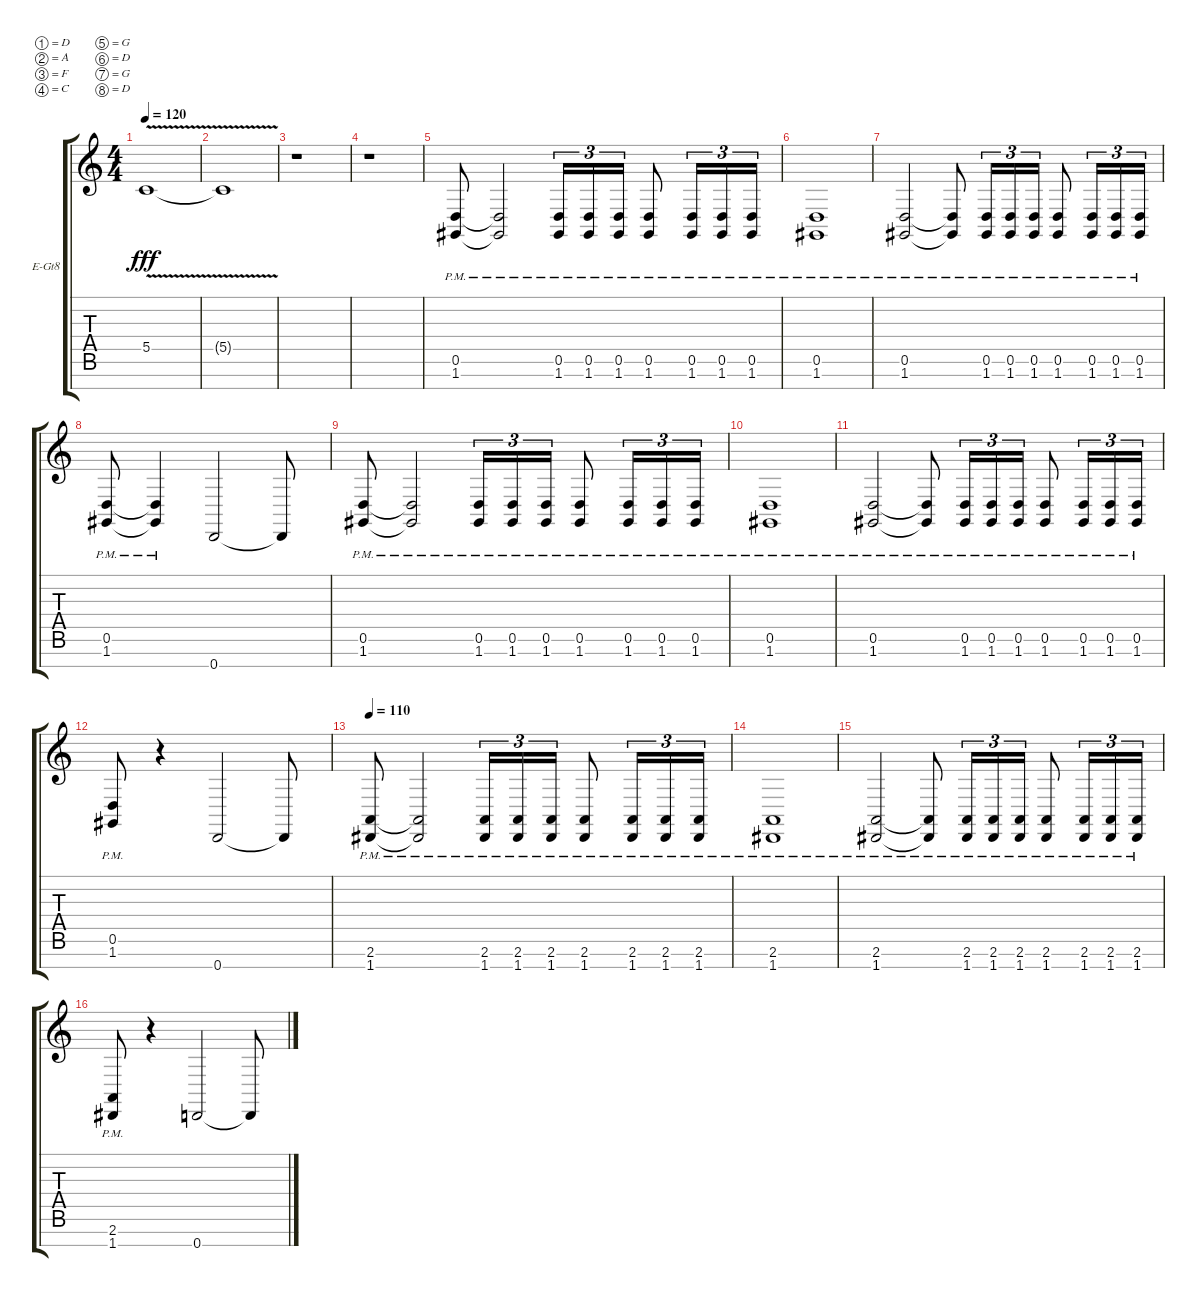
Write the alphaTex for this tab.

\bracketExtendMode groupsimilarinstruments
\firstSystemTrackNameOrientation horizontal
\otherSystemsTrackNameOrientation horizontal
\track ("Jae" "E-Gt8") {instrument distortionguitar}
\staff {score tabs}
\tuning (D4 A3 F3 C3 G2 D2 G1 D1)
\ts (4 4)
\tempo 120
\clef g2
\ks c
5.5{v t}.1{dy fff} |
5.5{v t}.1 |
r.1 |
r.1 |
(1.7{pm} 0.6{pm}).8 (0.6{pm t} 1.7{pm t}).2 (1.7{pm} 0.6{pm}).16{tu (3 2)} (1.7{pm} 0.6{pm}).16{tu (3 2)} (1.7{pm} 0.6{pm}).16{tu (3 2)} (1.7{pm} 0.6{pm}).8 (1.7{pm} 0.6{pm}).16{tu (3 2)} (1.7{pm} 0.6{pm}).16{tu (3 2)} (1.7{pm} 0.6{pm}).16{tu (3 2)} |
(1.7{pm} 0.6{pm}).1 |
(1.7{pm} 0.6{pm}).2 (0.6{pm t} 1.7{pm t}).8 (1.7{pm} 0.6{pm}).16{tu (3 2)} (1.7{pm} 0.6{pm}).16{tu (3 2)} (1.7{pm} 0.6{pm}).16{tu (3 2)} (1.7{pm} 0.6{pm}).8 (1.7{pm} 0.6{pm}).16{tu (3 2)} (1.7{pm} 0.6{pm}).16{tu (3 2)} (1.7{pm} 0.6{pm}).16{tu (3 2)} |
(1.7{pm} 0.6{pm}).8 (0.6{pm t} 1.7{pm t}).4 0.8.2 0.8{t}.8 |
(1.7{pm} 0.6{pm}).8 (0.6{pm t} 1.7{pm t}).2 (1.7{pm} 0.6{pm}).16{tu (3 2)} (1.7{pm} 0.6{pm}).16{tu (3 2)} (1.7{pm} 0.6{pm}).16{tu (3 2)} (1.7{pm} 0.6{pm}).8 (1.7{pm} 0.6{pm}).16{tu (3 2)} (1.7{pm} 0.6{pm}).16{tu (3 2)} (1.7{pm} 0.6{pm}).16{tu (3 2)} |
(1.7{pm} 0.6{pm}).1 |
(1.7{pm} 0.6{pm}).2 (0.6{pm t} 1.7{pm t}).8 (1.7{pm} 0.6{pm}).16{tu (3 2)} (1.7{pm} 0.6{pm}).16{tu (3 2)} (1.7{pm} 0.6{pm}).16{tu (3 2)} (1.7{pm} 0.6{pm}).8 (1.7{pm} 0.6{pm}).16{tu (3 2)} (1.7{pm} 0.6{pm}).16{tu (3 2)} (1.7{pm} 0.6{pm}).16{tu (3 2)} |
(1.7{pm} 0.6{pm}).8 r.4 0.8.2 0.8{t}.8 |
\tempo 110
(1.8{pm} 2.7{pm}).8 (1.8{pm t} 2.7{pm t}).2 (1.8{pm} 2.7{pm}).16{tu (3 2)} (1.8{pm} 2.7{pm}).16{tu (3 2)} (1.8{pm} 2.7{pm}).16{tu (3 2)} (1.8{pm} 2.7{pm}).8 (1.8{pm} 2.7{pm}).16{tu (3 2)} (1.8{pm} 2.7{pm}).16{tu (3 2)} (1.8{pm} 2.7{pm}).16{tu (3 2)} |
(1.8{pm} 2.7{pm}).1 |
(1.8{pm} 2.7{pm}).2 (1.8{pm t} 2.7{pm t}).8 (1.8{pm} 2.7{pm}).16{tu (3 2)} (1.8{pm} 2.7{pm}).16{tu (3 2)} (1.8{pm} 2.7{pm}).16{tu (3 2)} (1.8{pm} 2.7{pm}).8 (1.8{pm} 2.7{pm}).16{tu (3 2)} (1.8{pm} 2.7{pm}).16{tu (3 2)} (1.8{pm} 2.7{pm}).16{tu (3 2)} |
(1.8{pm} 2.7{pm}).8 r.4 0.8.2 0.8{t}.8
